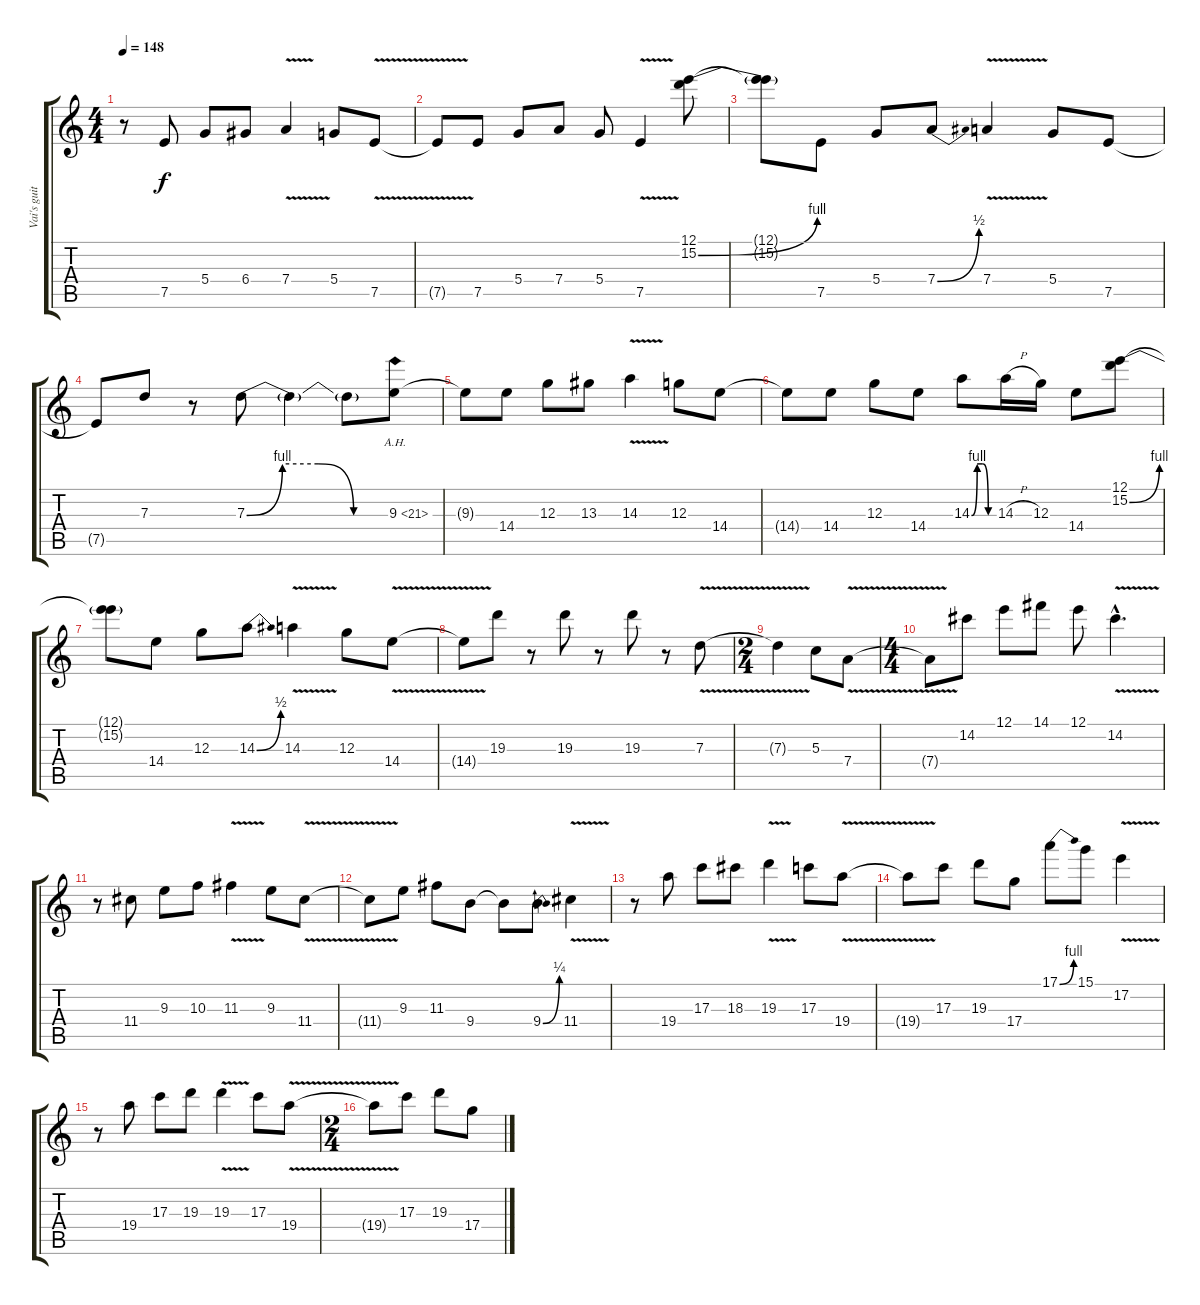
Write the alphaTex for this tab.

\track ("Vai's guitar 2" "Vai's guit") {instrument distortionguitar}
\staff {score tabs}
\tuning (E4 B3 G3 D3 A2 E2) {hide}
\ts (4 4)
\tempo 148
\clef g2
\ks c
r.8{dy f} 7.5.8 5.4.8 6.4.8 7.4{v}.4 5.4.8 7.5{v}.8 |
7.5{t}.8 7.5.8 5.4.8 7.4.8 5.4.8 7.5{v}.4 (12.1 15.2{be (bend 0 0 60 4)}).8 |
(12.1{t} 15.2{t}).8 7.5.8 5.4.8 7.4{be (bend 0 0 60 2)}.8 7.4{v}.4 5.4.8 7.5.8 |
7.5{t}.8 7.3.8 r.8 7.3{be (custom 0 0 15 4 30 4 45 0 60 0)}.8 7.3{t}.4 7.3{t}.8 9.3{ah 12}.8 |
9.3{t}.8 14.4.8 12.3.8 13.3.8 14.3{v}.4 12.3.8 14.4.8 |
14.4{t}.8 14.4.8 12.3.8 14.4.8 14.3{be (custom 0 0 15 4 30 4 45 0 60 0)}.8 14.3{h}.16 12.3.16 14.4.8 (12.1 15.2{be (bend 0 0 60 4)}).8 |
(12.1{t} 15.2{t}).8 14.4.8 12.3.8 14.3{be (bend 0 0 60 2)}.8 14.3{v}.4 12.3.8 14.4{v}.8 |
14.4{t}.8 19.3.8 r.8 19.3.8 r.8 19.3.8 r.8 7.3{v}.8 |
\ts (2 4)
7.3{t}.4 5.3.8 7.4{v}.8 |
\ts (4 4)
7.4{t}.8 14.2.8 12.1.8 14.1.8 12.1.8 14.2{v hac}.4{d} |
r.8 11.4.8 9.3.8 10.3.8 11.3{v}.4 9.3.8 11.4{v}.8 |
11.4{t}.8 9.3.8 11.3.8 9.4.8 9.4{t}.8 9.4{be (bend 0 0 60 1)}.8 11.4{v}.4 |
r.8 19.4.8 17.3.8 18.3.8 19.3{v}.4 17.3.8 19.4{v}.8 |
19.4{t}.8 17.3.8 19.3.8 17.4.8 17.1{be (bend 0 0 60 4)}.8 15.1.8 17.2{v}.4 |
r.8 19.4.8 17.3.8 19.3.8 19.3{v}.4 17.3.8 19.4{v}.8 |
\ts (2 4)
19.4{t}.8 17.3.8 19.3.8 17.4.8
